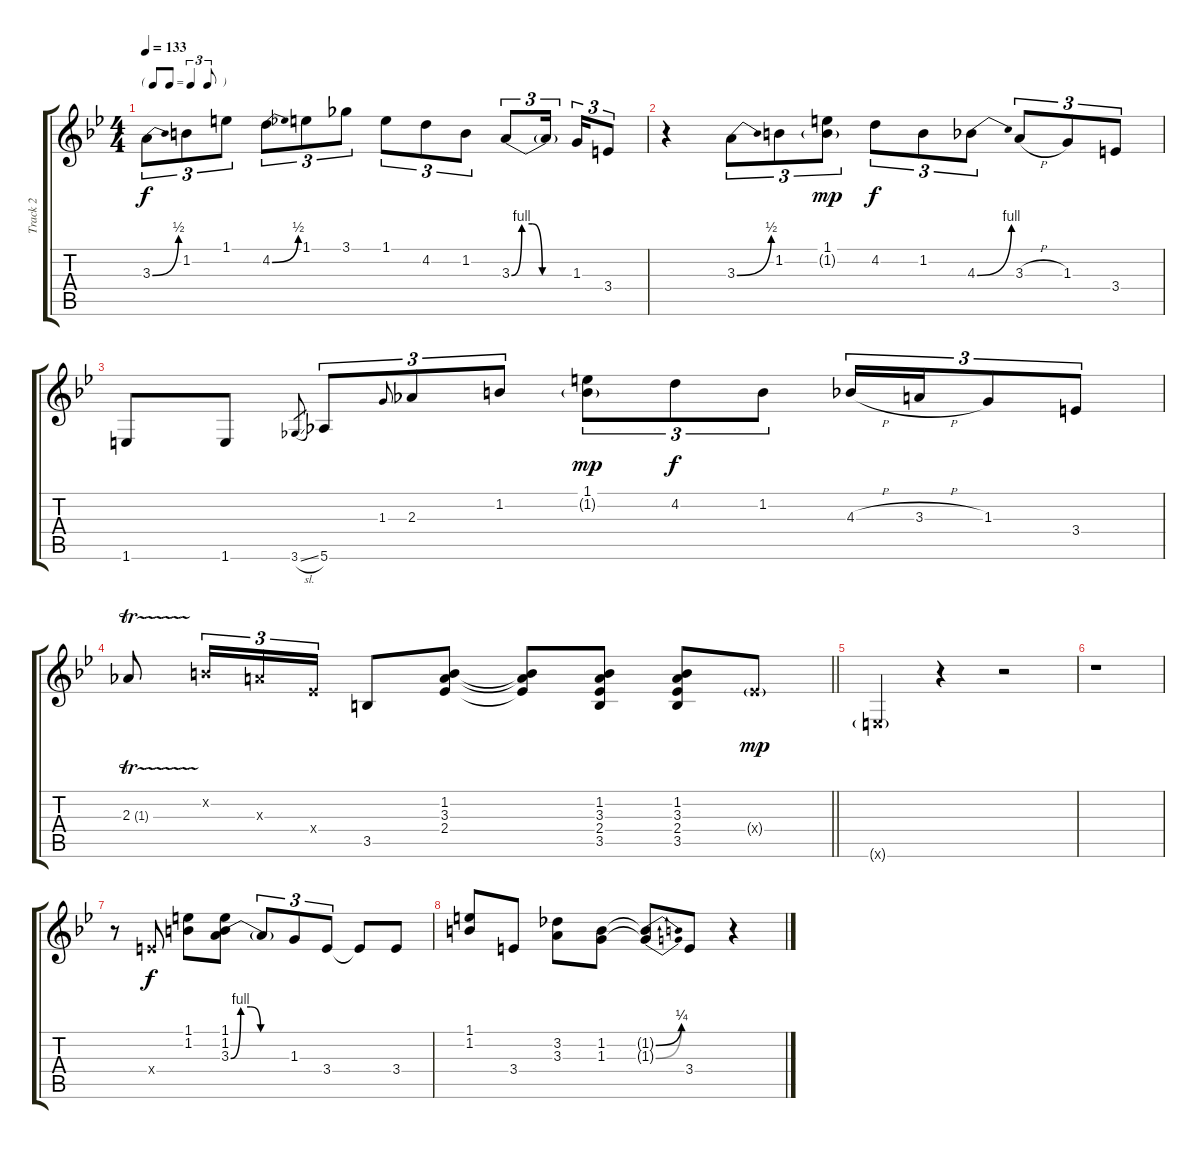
\track ("Track 2" "Track 2") {instrument electricguitarjazz}
\staff {score tabs}
\tuning (Eb4 Bb3 Gb3 Db3 Ab2 Eb2) {hide}
\ts (4 4)
\tf triplet8th
\tempo 133
\clef g2
\ks bb
3.3{be (bend 0 0 60 2)}.8{tu (3 2) dy f} 1.2.8{tu (3 2)} 1.1.8{tu (3 2)} 4.2{be (bend 0 0 60 2)}.8{tu (3 2)} 1.1.8{tu (3 2)} 3.1.8{tu (3 2)} 1.1.8{tu (3 2)} 4.2.8{tu (3 2)} 1.2.8{tu (3 2)} 3.3{be (custom 0 0 10 4 20 4 30 0 60 0)}.8{tu (3 2)} 3.3{t}.16{tu (3 2) beam splitsecondary} 1.3.16{tu (3 2)} 3.4.8{tu (3 2)} |
r.4 3.3{be (bend 0 0 60 2)}.8{tu (3 2)} 1.2.8{tu (3 2)} (1.1 1.2{g}).8{tu (3 2) dy mp} 4.2.8{tu (3 2) dy f} 1.2.8{tu (3 2)} 4.3{be (bend 0 0 60 4)}.8{tu (3 2)} 3.3{h}.8{tu (3 2)} 1.3.8{tu (3 2)} 3.4.8{tu (3 2)} |
1.6.8 1.6.8 3.6{sl}.8{gr} 5.6.8{tu (3 2)} 1.3.8{gr onbeat} 2.3.8{tu (3 2)} 1.2.8{tu (3 2)} (1.1 1.2{g}).8{tu (3 2) dy mp} 4.2.8{tu (3 2) dy f} 1.2.8{tu (3 2)} 4.3{h}.16{tu (3 2)} 3.3{h}.16{tu (3 2)} 1.3.8{tu (3 2)} 3.4.8{tu (3 2)} |
\barLineRight lightlight
2.3{tr (1 32)}.8 1.2{x}.16{tu (3 2)} 3.3{x}.16{tu (3 2)} 2.4{x}.16{tu (3 2)} 3.5.8 (1.2 3.3 2.4).8 (1.2{t} 3.3{t} 2.4{t}).8 (1.2 3.3 2.4 3.5).8 (1.2 3.3 2.4 3.5).8 2.4{g x}.8{dy mp} |
1.6{g x}.4 r.4 r.2 |
r.1 |
r.8 3.4{x}.8{dy f} (1.1 1.2).8 (1.1 1.2 3.3{be (custom 0 0 10 4 20 4 30 0 60 0)}).8 3.3{t}.8{tu (3 2)} 1.3.8{tu (3 2)} 3.4.8{tu (3 2)} 3.4{t}.8 3.4.8 |
(1.1 1.2).8 3.4.8 (3.2 3.3).8 (1.2 1.3).8 (1.2{be (bend 0 0 60 1) t} 1.3{be (bend 0 0 60 1) t}).8 3.4.8 r.4
